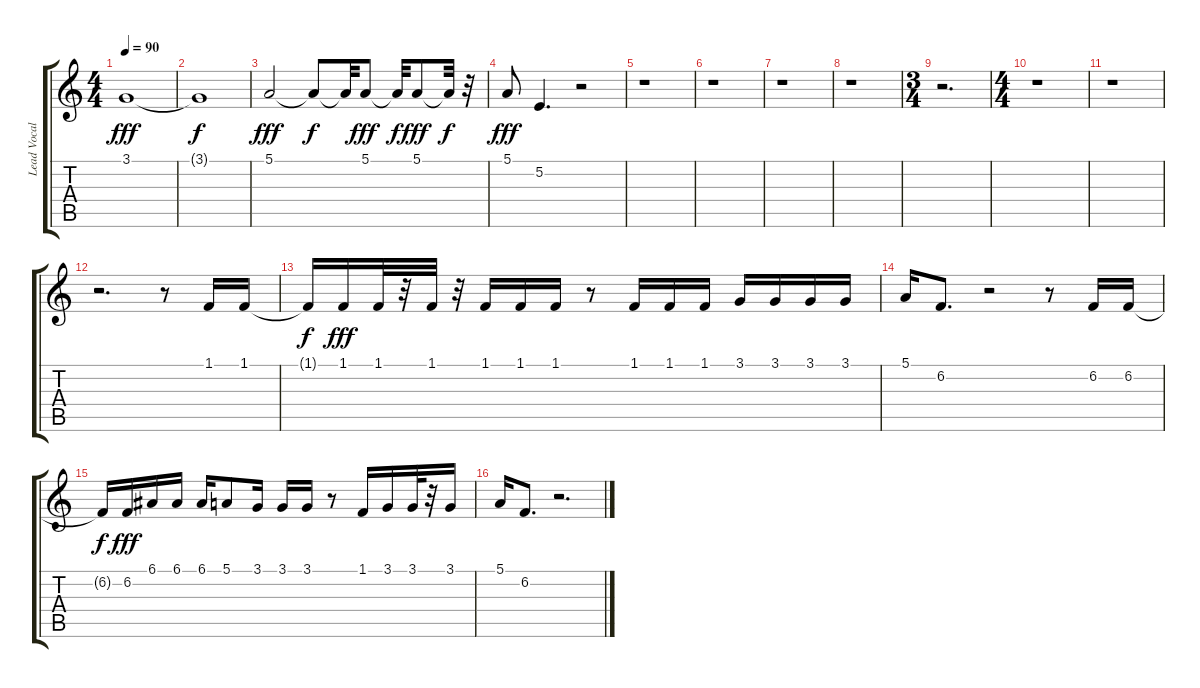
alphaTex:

\track ("Lead Vocal" "Lead Vocal") {instrument lead3calliope}
\staff {score tabs}
\tuning (E4 B3 G3 D3 A2 E2) {hide}
\ts (4 4)
\tempo 90
\clef g2
\ks c
3.1.1{dy fff} |
3.1{t}.1{dy f} |
5.1.2{dy fff} 5.1{t}.8{dy f} 5.1{t}.32 5.1.8{dy fff} 5.1{t}.32{dy f} 5.1.8{dy fff} 5.1{t}.32{dy f} r.32 |
5.1.8{dy fff} 5.2.4{d} r.2 |
r.1 |
r.1 |
r.1 |
r.1 |
\ts (3 4)
r.2{d} |
\ts (4 4)
r.1 |
r.1 |
r.2{d} r.8 1.1.16 1.1.16 |
1.1{t}.16{dy f} 1.1.16{dy fff} 1.1.32 r.32 1.1.32 r.32 1.1.16 1.1.16 1.1.16 r.8 1.1.16 1.1.16 1.1.16 3.1.16 3.1.16 3.1.16 3.1.16 |
5.1.16 6.2.8{d} r.2 r.8 6.2.16 6.2.16 |
6.2{t}.16{dy f} 6.2.16{dy fff} 6.1.16 6.1.16 6.1.16 5.1.8 3.1.16 3.1.16 3.1.16 r.8 1.1.16 3.1.16 3.1.32 r.32 3.1.16 |
5.1.16 6.2.8{d} r.2{d}
